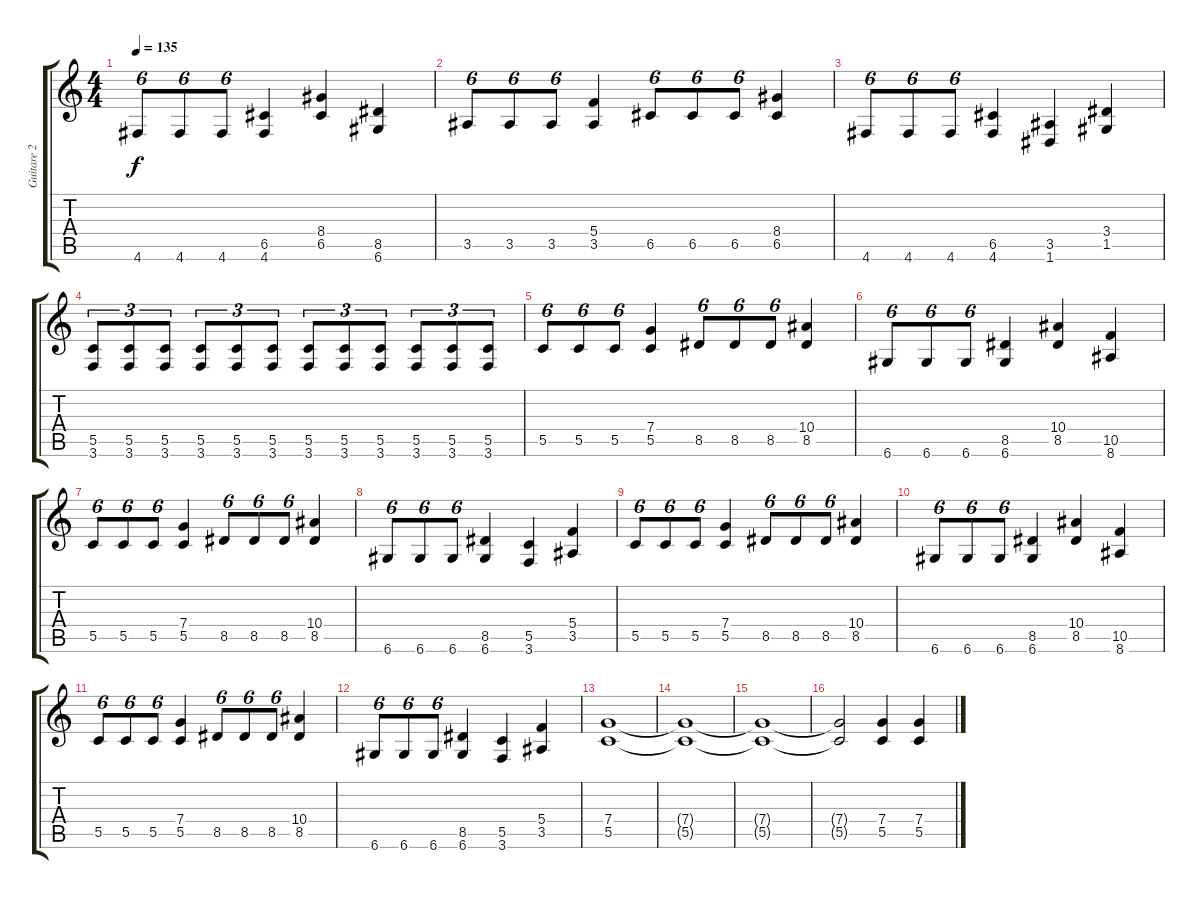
\track ("Guitare 2" "Guitare 2") {instrument distortionguitar}
\staff {score tabs}
\tuning (D4 A3 F3 C3 G2 D2) {hide}
\ts (4 4)
\tempo 135
\clef g2
\ks c
4.6.8{tu (6 4) dy f} 4.6.8{tu (6 4)} 4.6.8{tu (6 4)} (6.5 4.6).4 (8.4 6.5).4 (8.5 6.6).4 |
3.5.8{tu (6 4)} 3.5.8{tu (6 4)} 3.5.8{tu (6 4)} (5.4 3.5).4 6.5.8{tu (6 4)} 6.5.8{tu (6 4)} 6.5.8{tu (6 4)} (8.4 6.5).4 |
4.6.8{tu (6 4)} 4.6.8{tu (6 4)} 4.6.8{tu (6 4)} (6.5 4.6).4 (3.5 1.6).4 (3.4 1.5).4 |
(5.5 3.6).8{tu (3 2)} (5.5 3.6).8{tu (3 2)} (5.5 3.6).8{tu (3 2)} (5.5 3.6).8{tu (3 2)} (5.5 3.6).8{tu (3 2)} (5.5 3.6).8{tu (3 2)} (5.5 3.6).8{tu (3 2)} (5.5 3.6).8{tu (3 2)} (5.5 3.6).8{tu (3 2)} (5.5 3.6).8{tu (3 2)} (5.5 3.6).8{tu (3 2)} (5.5 3.6).8{tu (3 2)} |
5.5.8{tu (6 4)} 5.5.8{tu (6 4)} 5.5.8{tu (6 4)} (7.4 5.5).4 8.5.8{tu (6 4)} 8.5.8{tu (6 4)} 8.5.8{tu (6 4)} (10.4 8.5).4 |
6.6.8{tu (6 4)} 6.6.8{tu (6 4)} 6.6.8{tu (6 4)} (8.5 6.6).4 (10.4 8.5).4 (10.5 8.6).4 |
5.5.8{tu (6 4)} 5.5.8{tu (6 4)} 5.5.8{tu (6 4)} (7.4 5.5).4 8.5.8{tu (6 4)} 8.5.8{tu (6 4)} 8.5.8{tu (6 4)} (10.4 8.5).4 |
6.6.8{tu (6 4)} 6.6.8{tu (6 4)} 6.6.8{tu (6 4)} (8.5 6.6).4 (5.5 3.6).4 (5.4 3.5).4 |
5.5.8{tu (6 4)} 5.5.8{tu (6 4)} 5.5.8{tu (6 4)} (7.4 5.5).4 8.5.8{tu (6 4)} 8.5.8{tu (6 4)} 8.5.8{tu (6 4)} (10.4 8.5).4 |
6.6.8{tu (6 4)} 6.6.8{tu (6 4)} 6.6.8{tu (6 4)} (8.5 6.6).4 (10.4 8.5).4 (10.5 8.6).4 |
5.5.8{tu (6 4)} 5.5.8{tu (6 4)} 5.5.8{tu (6 4)} (7.4 5.5).4 8.5.8{tu (6 4)} 8.5.8{tu (6 4)} 8.5.8{tu (6 4)} (10.4 8.5).4 |
6.6.8{tu (6 4)} 6.6.8{tu (6 4)} 6.6.8{tu (6 4)} (8.5 6.6).4 (5.5 3.6).4 (5.4 3.5).4 |
(7.4 5.5).1 |
(7.4{t} 5.5{t}).1 |
(7.4{t} 5.5{t}).1 |
(7.4{t} 5.5{t}).2 (7.4 5.5).4 (7.4 5.5).4
